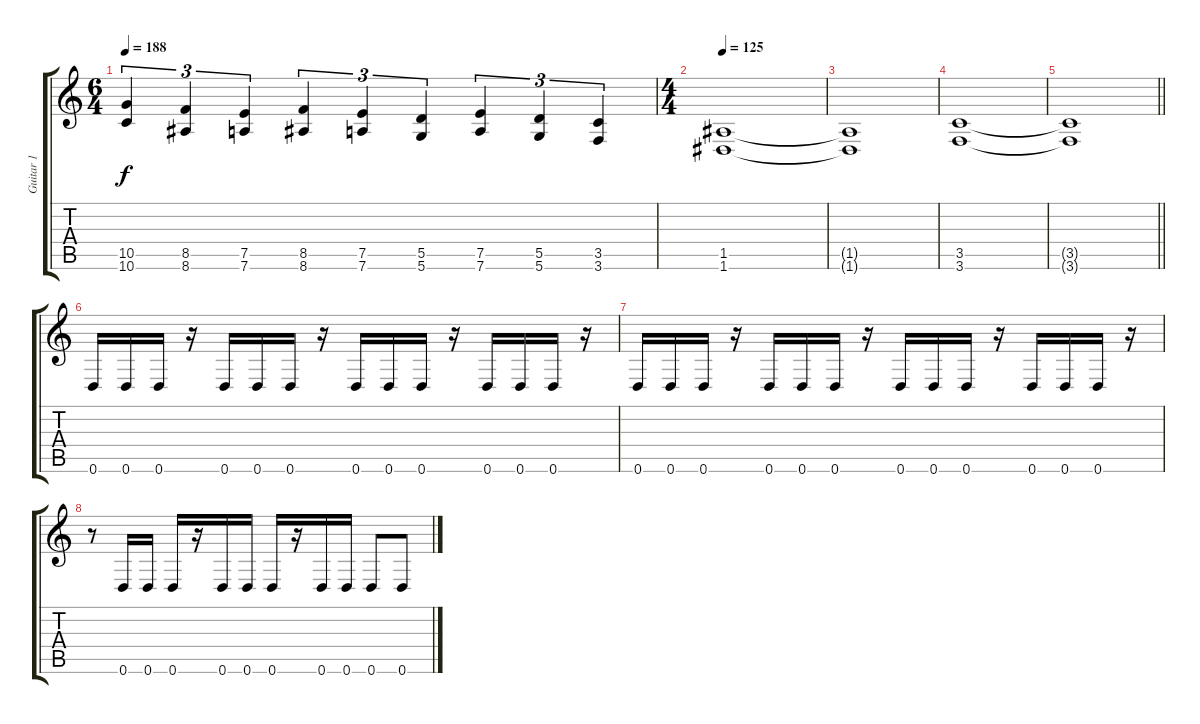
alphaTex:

\track ("Guitar 1" "Guitar 1") {instrument distortionguitar}
\staff {score tabs}
\tuning (E4 B3 G3 D3 A2 D2) {hide}
\ts (6 4)
\tempo 188
\clef g2
\ks c
(10.5 10.6).4{tu (3 2) dy f} (8.5 8.6).4{tu (3 2)} (7.5 7.6).4{tu (3 2)} (8.5 8.6).4{tu (3 2)} (7.5 7.6).4{tu (3 2)} (5.5 5.6).4{tu (3 2)} (7.5 7.6).4{tu (3 2)} (5.5 5.6).4{tu (3 2)} (3.5 3.6).4{tu (3 2)} |
\ts (4 4)
\tempo 125
(1.5 1.6).1 |
(1.5{t} 1.6{t}).1 |
(3.5 3.6).1 |
\barLineRight lightlight
(3.5{t} 3.6{t}).1 |
\section ("" "")
0.6.16 0.6.16 0.6.16 r.16 0.6.16 0.6.16 0.6.16 r.16 0.6.16 0.6.16 0.6.16 r.16 0.6.16 0.6.16 0.6.16 r.16 |
0.6.16 0.6.16 0.6.16 r.16 0.6.16 0.6.16 0.6.16 r.16 0.6.16 0.6.16 0.6.16 r.16 0.6.16 0.6.16 0.6.16 r.16 |
r.8 0.6.16 0.6.16 0.6.16 r.16 0.6.16 0.6.16 0.6.16 r.16 0.6.16 0.6.16 0.6.8 0.6.8
